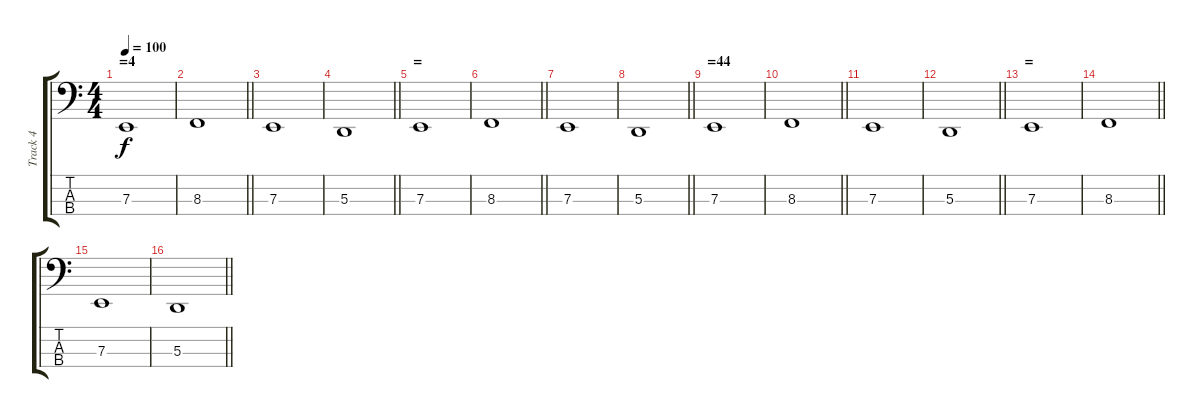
\track ("Track 4" "Track 4") {instrument lead2sawtooth}
\staff {score tabs}
\tuning (G2 D2 A1 E1) {hide}
\ts (4 4)
\section ("" "=4")
\tempo 100
\clef f4
\ks c
7.3.1{dy f} |
\barLineRight lightlight
8.3.1 |
7.3.1 |
\barLineRight lightlight
5.3.1 |
\section ("" "=")
7.3.1 |
\barLineRight lightlight
8.3.1 |
7.3.1 |
\barLineRight lightlight
5.3.1 |
\section ("" "=44")
7.3.1 |
\barLineRight lightlight
8.3.1 |
7.3.1 |
\barLineRight lightlight
5.3.1 |
\section ("" "=")
7.3.1 |
\barLineRight lightlight
8.3.1 |
7.3.1 |
\barLineRight lightlight
5.3.1
